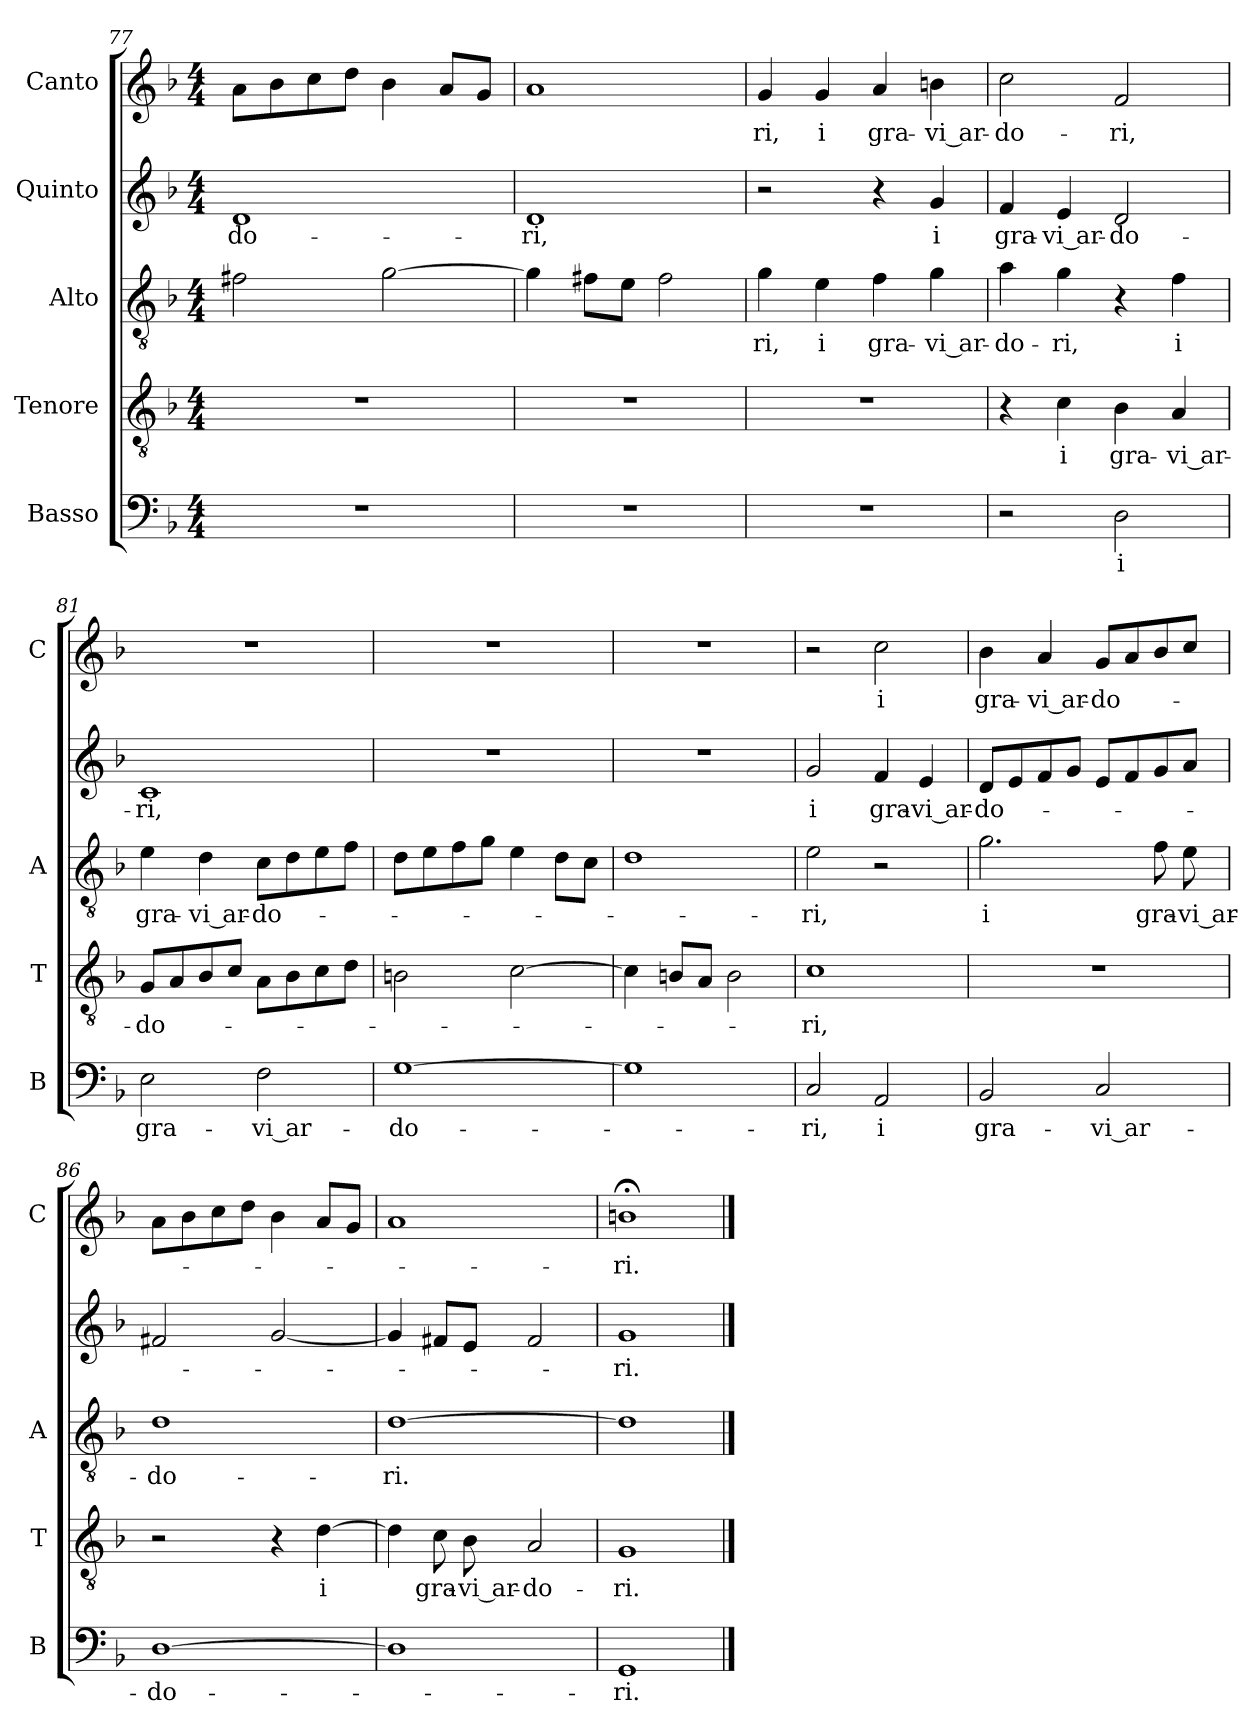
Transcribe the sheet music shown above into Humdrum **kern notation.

**kern	**text	**kern	**text	**kern	**text	**kern	**text	**kern	**text
*part5	*part5	*part4	*part4	*part3	*part3	*part2	*part2	*part1	*part1
*staff5	*staff5	*staff4	*staff4	*staff3	*staff3	*staff2	*staff2	*staff1	*staff1
*I"Basso	*	*I"Tenore	*	*I"Alto	*	*I"Quinto	*	*I"Canto	*
*I'B	*	*I'T	*	*I'A	*	*	*	*I'C	*
!!LO:LB:g=z
*clefF4	*	*clefGv2	*	*clefGv2	*	*clefG2	*	*clefG2	*
*k[b-]	*	*k[b-]	*	*k[b-]	*	*k[b-]	*	*k[b-]	*
*F:	*	*F:	*	*F:	*	*F:	*	*F:	*
*M4/4	*	*M4/4	*	*M4/4	*	*M4/4	*	*M4/4	*
=77	=77	=77	=77	=77	=77	=77	=77	=77	=77
!	!	!	!	!	!	!	!LO:LY:b	!	!
1r	.	1r	.	2f#X\	.	1d	-do-	8a\L	.
.	.	.	.	.	.	.	.	8b-\	.
.	.	.	.	.	.	.	.	8cc\	.
.	.	.	.	.	.	.	.	8dd\J	.
.	.	.	.	[2g\	.	.	.	4b-\	.
.	.	.	.	.	.	.	.	8a/L	.
.	.	.	.	.	.	.	.	8g/J	.
=78	=78	=78	=78	=78	=78	=78	=78	=78	=78
!	!	!	!	!	!	!	!LO:LY:b	!	!
1r	.	1r	.	4g\]	.	1d	-ri,	1a	.
.	.	.	.	8f#X\L	.	.	.	.	.
.	.	.	.	8e\J	.	.	.	.	.
.	.	.	.	2f#\	.	.	.	.	.
=79	=79	=79	=79	=79	=79	=79	=79	=79	=79
!	!	!	!	!	!LO:LY:b	!	!	!	!LO:LY:b
1r	.	1r	.	4g\	-ri,	2r	.	4g/	-ri,
!	!	!	!	!	!LO:LY:b	!	!	!	!LO:LY:b
.	.	.	.	4e\	i	.	.	4g/	i
!	!	!	!	!	!LO:LY:b	!	!	!	!LO:LY:b
.	.	.	.	4f\	gra-	4r	.	4a/	gra-
!	!	!	!	!	!LO:LY:b	!	!LO:LY:b	!	!LO:LY:b
.	.	.	.	4g\	-vi ar-	4g/	i	4bn\	-vi ar-
=80	=80	=80	=80	=80	=80	=80	=80	=80	=80
!	!	!	!	!	!LO:LY:b	!	!LO:LY:b	!	!LO:LY:b
2r	.	4r	.	4a\	-do-	4f/	gra-	2cc\	-do-
!	!	!	!LO:LY:b	!	!LO:LY:b	!	!LO:LY:b	!	!
.	.	4c\	i	4g\	-ri,	4e/	-vi ar-	.	.
!	!LO:LY:b	!	!LO:LY:b	!	!	!	!LO:LY:b	!	!LO:LY:b
2D\	i	4B-\	gra-	4r	.	2d/	-do-	2f/	-ri,
!	!	!	!LO:LY:b	!	!LO:LY:b	!	!	!	!
.	.	4A/	-vi ar-	4f\	i	.	.	.	.
=81	=81	=81	=81	=81	=81	=81	=81	=81	=81
!	!LO:LY:b	!	!LO:LY:b	!	!LO:LY:b	!	!LO:LY:b	!	!
2E\	gra-	8G/L	-do-	4e\	gra-	1c	-ri,	1r	.
.	.	8A/	.	.	.	.	.	.	.
!	!	!	!	!	!LO:LY:b	!	!	!	!
.	.	8B-/	.	4d\	-vi ar-	.	.	.	.
.	.	8c/J	.	.	.	.	.	.	.
!	!LO:LY:b	!	!	!	!LO:LY:b	!	!	!	!
2F\	-vi ar-	8A\L	.	8c\L	-do-	.	.	.	.
.	.	8B-\	.	8d\	.	.	.	.	.
.	.	8c\	.	8e\	.	.	.	.	.
.	.	8d\J	.	8f\J	.	.	.	.	.
=82	=82	=82	=82	=82	=82	=82	=82	=82	=82
!	!LO:LY:b	!	!	!	!	!	!	!	!
[1G	-do-	2Bn\	.	8d\L	.	1r	.	1r	.
.	.	.	.	8e\	.	.	.	.	.
.	.	.	.	8f\	.	.	.	.	.
.	.	.	.	8g\J	.	.	.	.	.
.	.	[2c\	.	4e\	.	.	.	.	.
.	.	.	.	8d\L	.	.	.	.	.
.	.	.	.	8c\J	.	.	.	.	.
!!LO:LB:g=z
=83	=83	=83	=83	=83	=83	=83	=83	=83	=83
1G]	.	4c\]	.	1d	.	1r	.	1r	.
.	.	8Bn/L	.	.	.	.	.	.	.
.	.	8A/J	.	.	.	.	.	.	.
.	.	2B\	.	.	.	.	.	.	.
=84	=84	=84	=84	=84	=84	=84	=84	=84	=84
!	!LO:LY:b	!	!LO:LY:b	!	!LO:LY:b	!	!LO:LY:b	!	!
2C/	-ri,	1c	-ri,	2e\	-ri,	2g/	i	2r	.
!	!LO:LY:b	!	!	!	!	!	!LO:LY:b	!	!LO:LY:b
2AA/	i	.	.	2r	.	4f/	gra-	2cc\	i
!	!	!	!	!	!	!	!LO:LY:b	!	!
.	.	.	.	.	.	4e/	-vi ar-	.	.
=85	=85	=85	=85	=85	=85	=85	=85	=85	=85
!	!LO:LY:b	!	!	!	!LO:LY:b	!	!LO:LY:b	!	!LO:LY:b
2BB-/	gra-	1r	.	2.g\	i	8d/L	-do-	4b-\	gra-
.	.	.	.	.	.	8e/	.	.	.
!	!	!	!	!	!	!	!	!	!LO:LY:b
.	.	.	.	.	.	8f/	.	4a/	-vi ar-
.	.	.	.	.	.	8g/J	.	.	.
!	!LO:LY:b	!	!	!	!	!	!	!	!LO:LY:b
2C/	-vi ar-	.	.	.	.	8e/L	.	8g/L	-do-
.	.	.	.	.	.	8f/	.	8a/	.
!	!	!	!	!	!LO:LY:b	!	!	!	!
.	.	.	.	8f\	gra-	8g/	.	8b-/	.
!	!	!	!	!	!LO:LY:b	!	!	!	!
.	.	.	.	8e\	-vi ar-	8a/J	.	8cc/J	.
=86	=86	=86	=86	=86	=86	=86	=86	=86	=86
!	!LO:LY:b	!	!	!	!LO:LY:b	!	!	!	!
[1D	-do-	2r	.	1d	-do-	2f#X/	.	8a\L	.
.	.	.	.	.	.	.	.	8b-\	.
.	.	.	.	.	.	.	.	8cc\	.
.	.	.	.	.	.	.	.	8dd\J	.
.	.	4r	.	.	.	[2g/	.	4b-\	.
!	!	!	!LO:LY:b	!	!	!	!	!	!
.	.	[4d\	i	.	.	.	.	8a/L	.
.	.	.	.	.	.	.	.	8g/J	.
=87	=87	=87	=87	=87	=87	=87	=87	=87	=87
!	!	!	!	!	!LO:LY:b	!	!	!	!
1D]	.	4d\]	.	[1d	-ri.	4g/]	.	1a	.
!	!	!	!LO:LY:b	!	!	!	!	!	!
.	.	8c\	gra-	.	.	8f#X/L	.	.	.
!	!	!	!LO:LY:b	!	!	!	!	!	!
.	.	8B-\	-vi ar-	.	.	8e/J	.	.	.
!	!	!	!LO:LY:b	!	!	!	!	!	!
.	.	2A/	-do-	.	.	2f#/	.	.	.
=88	=88	=88	=88	=88	=88	=88	=88	=88	=88
!	!LO:LY:b	!	!LO:LY:b	!	!	!	!LO:LY:b	!	!LO:LY:b
1GG	-ri.	1G	-ri.	1d]	.	1g	-ri.	1bn;<	-ri.
==	==	==	==	==	==	==	==	==	==
*-	*-	*-	*-	*-	*-	*-	*-	*-	*-
